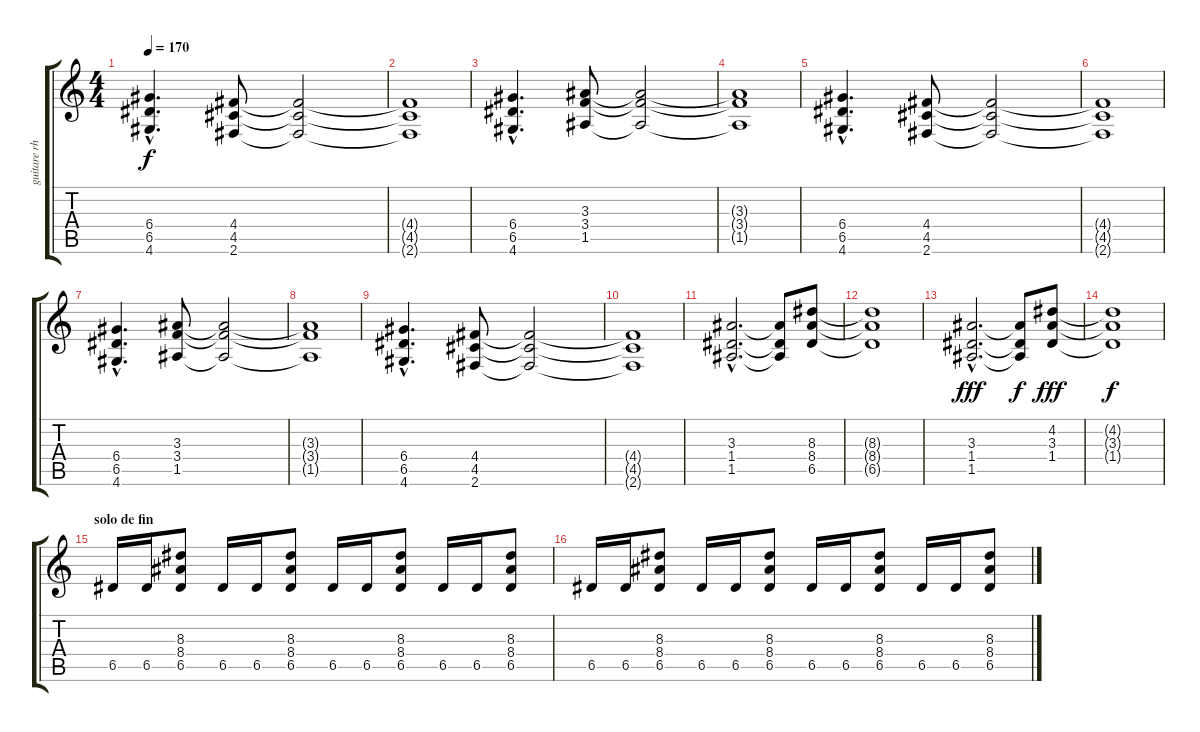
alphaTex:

\track ("guitare rhy" "guitare rh") {instrument distortionguitar}
\staff {score tabs}
\tuning (E4 B3 G3 D3 A2 E2) {hide}
\ts (4 4)
\tempo 170
\clef g2
\ks c
(6.4{hac} 6.5{hac} 4.6{hac}).4{d dy f} (4.4 4.5 2.6).8 (4.4{t} 4.5{t} 2.6{t}).2 |
(4.4{t} 4.5{t} 2.6{t}).1 |
(6.4{hac} 6.5{hac} 4.6{hac}).4{d} (3.3 3.4 1.5).8 (3.3{t} 3.4{t} 1.5{t}).2 |
(3.3{t} 3.4{t} 1.5{t}).1 |
(6.4{hac} 6.5{hac} 4.6{hac}).4{d} (4.4 4.5 2.6).8 (4.4{t} 4.5{t} 2.6{t}).2 |
(4.4{t} 4.5{t} 2.6{t}).1 |
(6.4{hac} 6.5{hac} 4.6{hac}).4{d} (3.3 3.4 1.5).8 (3.3{t} 3.4{t} 1.5{t}).2 |
(3.3{t} 3.4{t} 1.5{t}).1 |
(6.4{hac} 6.5{hac} 4.6{hac}).4{d} (4.4 4.5 2.6).8 (4.4{t} 4.5{t} 2.6{t}).2 |
(4.4{t} 4.5{t} 2.6{t}).1 |
(3.3{hac} 1.4{hac} 1.5{hac}).2{d} (3.3{t} 1.4{t} 1.5{t}).8 (8.3 8.4 6.5).8 |
(8.3{t} 8.4{t} 6.5{t}).1 |
(3.3{hac} 1.4{hac} 1.5{hac}).2{d dy fff} (3.3{t} 1.4{t} 1.5{t}).8{dy f} (4.2 3.3 1.4).8{dy fff} |
(4.2{t} 3.3{t} 1.4{t}).1{dy f} |
\section ("" "solo de fin")
6.5.16 6.5.16 (8.3 8.4 6.5).8 6.5.16 6.5.16 (8.3 8.4 6.5).8 6.5.16 6.5.16 (8.3 8.4 6.5).8 6.5.16 6.5.16 (8.3 8.4 6.5).8 |
6.5.16 6.5.16 (8.3 8.4 6.5).8 6.5.16 6.5.16 (8.3 8.4 6.5).8 6.5.16 6.5.16 (8.3 8.4 6.5).8 6.5.16 6.5.16 (8.3 8.4 6.5).8
